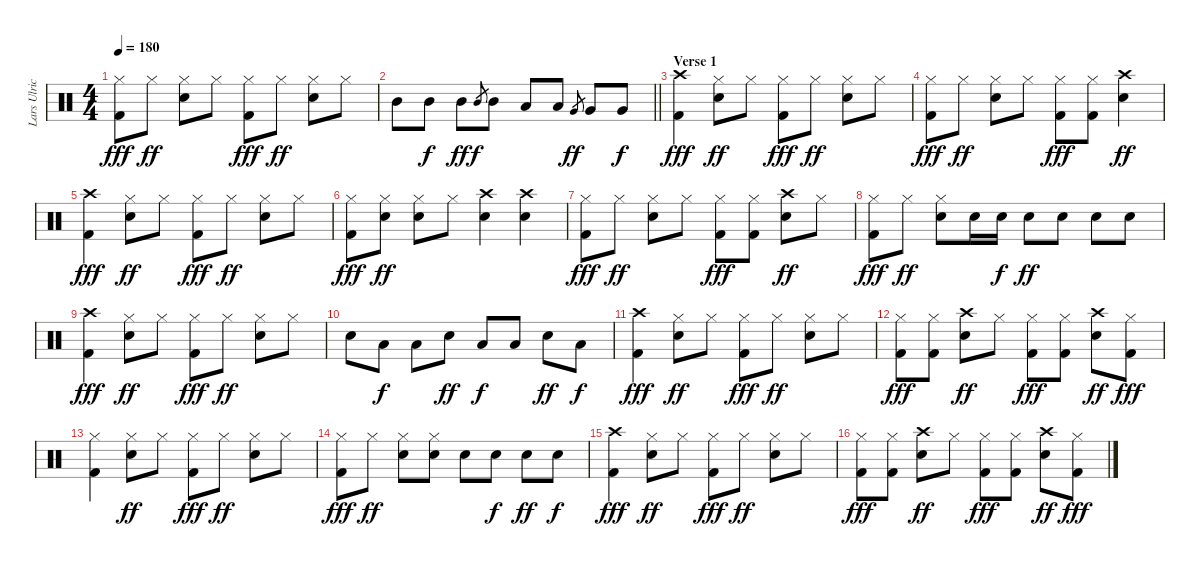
\track ("Lars Ulrich" "Lars Ulric") {instrument percussion}
\staff {score}
\articulation defaults
\ts (4 4)
\tempo 180
\clef neutral
\ks c
("Hi-Hat (closed)" "Kick (hit) 2").8{dy fff} "Hi-Hat (closed)".8{dy ff} ("Hi-Hat (closed)" "Snare (hit) 2").8 "Hi-Hat (closed)".8 ("Hi-Hat (closed)" "Kick (hit) 2").8{dy fff} "Hi-Hat (closed)".8{dy ff} ("Hi-Hat (closed)" "Snare (hit) 2").8 "Hi-Hat (closed)".8 |
\barLineRight lightlight "Mid Tom (hit)".8 "Mid Tom (hit)".8{dy f} "Mid Tom (hit)".8{dy ff} "Mid Tom (hit)"{sl}.8{gr dy f} "Mid Tom (hit)".8 "Low Tom (hit)".8 "Low Tom (hit)".8 "Very Low Tom (hit)"{sl}.8{gr dy ff} "Very Low Tom (hit)".8 "Very Low Tom (hit)".8{dy f}
|
\section ("" "Verse 1")
("Crash high (hit)" "Kick (hit) 2").4{dy fff} ("Hi-Hat (closed)" "Snare (hit) 2").8{dy ff} "Hi-Hat (closed)".8 ("Hi-Hat (closed)" "Kick (hit) 2").8{dy fff} "Hi-Hat (closed)".8{dy ff} ("Hi-Hat (closed)" "Snare (hit) 2").8 "Hi-Hat (closed)".8 |
("Hi-Hat (closed)" "Kick (hit) 2").8{dy fff} "Hi-Hat (closed)".8{dy ff} ("Hi-Hat (closed)" "Snare (hit) 2").8 "Hi-Hat (closed)".8 ("Hi-Hat (closed)" "Kick (hit) 2").8{dy fff} ("Hi-Hat (closed)" "Kick (hit) 2").8 ("Crash high (hit)" "Snare (hit) 2").4{dy ff} |
("Crash high (hit)" "Kick (hit) 2").4{dy fff} ("Hi-Hat (closed)" "Snare (hit) 2").8{dy ff} "Hi-Hat (closed)".8 ("Hi-Hat (closed)" "Kick (hit) 2").8{dy fff} "Hi-Hat (closed)".8{dy ff} ("Hi-Hat (closed)" "Snare (hit) 2").8 "Hi-Hat (closed)".8 |
("Hi-Hat (closed)" "Kick (hit) 2").8{dy fff} ("Hi-Hat (closed)" "Snare (hit) 2").8{dy ff} ("Hi-Hat (closed)" "Snare (hit) 2").8 "Hi-Hat (closed)".8 ("Crash high (hit)" "Snare (hit) 2").4 ("Crash high (hit)" "Snare (hit) 2").4 |
("Hi-Hat (closed)" "Kick (hit) 2").8{dy fff} "Hi-Hat (closed)".8{dy ff} ("Hi-Hat (closed)" "Snare (hit) 2").8 "Hi-Hat (closed)".8 ("Hi-Hat (closed)" "Kick (hit) 2").8{dy fff} ("Hi-Hat (closed)" "Kick (hit) 2").8 ("Crash high (hit)" "Snare (hit) 2").8{dy ff} "Hi-Hat (closed)".8 |
("Hi-Hat (closed)" "Kick (hit) 2").8{dy fff} "Hi-Hat (closed)".8{dy ff} ("Hi-Hat (closed)" "Snare (hit) 2").8 "Snare (hit) 2".16 "Snare (hit) 2".16{dy f} "Snare (hit) 2".8{dy ff} "Snare (hit) 2".8 "Snare (hit) 2".8 "Snare (hit) 2".8 |
("Crash high (hit)" "Kick (hit) 2").4{dy fff} ("Hi-Hat (closed)" "Snare (hit) 2").8{dy ff} "Hi-Hat (closed)".8 ("Hi-Hat (closed)" "Kick (hit) 2").8{dy fff} "Hi-Hat (closed)".8{dy ff} ("Hi-Hat (closed)" "Snare (hit) 2").8 "Hi-Hat (closed)".8 |
"Snare (hit) 2".8 "Low Floor Tom (hit)".8{dy f} "Low Floor Tom (hit)".8 "Snare (hit) 2".8{dy ff} "Low Floor Tom (hit)".8{dy f} "Low Floor Tom (hit)".8 "Snare (hit) 2".8{dy ff} "Low Floor Tom (hit)".8{dy f} |
("Crash high (hit)" "Kick (hit) 2").4{dy fff} ("Hi-Hat (closed)" "Snare (hit) 2").8{dy ff} "Hi-Hat (closed)".8 ("Hi-Hat (closed)" "Kick (hit) 2").8{dy fff} "Hi-Hat (closed)".8{dy ff} ("Hi-Hat (closed)" "Snare (hit) 2").8 "Hi-Hat (closed)".8 |
("Hi-Hat (closed)" "Kick (hit) 2").8{dy fff} ("Hi-Hat (closed)" "Kick (hit) 2").8 ("Crash high (hit)" "Snare (hit) 2").8{dy ff} "Hi-Hat (closed)".8 ("Hi-Hat (closed)" "Kick (hit) 2").8{dy fff} ("Hi-Hat (closed)" "Kick (hit) 2").8 ("Crash high (hit)" "Snare (hit) 2").8{dy ff} ("Hi-Hat (closed)" "Kick (hit) 2").8{dy fff} |
("Hi-Hat (closed)" "Kick (hit) 2").4 ("Hi-Hat (closed)" "Snare (hit) 2").8{dy ff} "Hi-Hat (closed)".8 ("Hi-Hat (closed)" "Kick (hit) 2").8{dy fff} "Hi-Hat (closed)".8{dy ff} ("Hi-Hat (closed)" "Snare (hit) 2").8 "Hi-Hat (closed)".8 |
("Hi-Hat (closed)" "Kick (hit) 2").8{dy fff} "Hi-Hat (closed)".8{dy ff} ("Hi-Hat (closed)" "Snare (hit) 2").8 ("Hi-Hat (closed)" "Snare (hit) 2").8 "Snare (hit) 2".8 "Snare (hit) 2".8{dy f} "Snare (hit) 2".8{dy ff} "Snare (hit) 2".8{dy f} |
("Crash high (hit)" "Kick (hit) 2").4{dy fff} ("Hi-Hat (closed)" "Snare (hit) 2").8{dy ff} "Hi-Hat (closed)".8 ("Hi-Hat (closed)" "Kick (hit) 2").8{dy fff} "Hi-Hat (closed)".8{dy ff} ("Hi-Hat (closed)" "Snare (hit) 2").8 "Hi-Hat (closed)".8 |
("Hi-Hat (closed)" "Kick (hit) 2").8{dy fff} ("Hi-Hat (closed)" "Kick (hit) 2").8 ("Crash high (hit)" "Snare (hit) 2").8{dy ff} "Hi-Hat (closed)".8 ("Hi-Hat (closed)" "Kick (hit) 2").8{dy fff} ("Hi-Hat (closed)" "Kick (hit) 2").8 ("Crash high (hit)" "Snare (hit) 2").8{dy ff} ("Hi-Hat (closed)" "Kick (hit) 2").8{dy fff}
